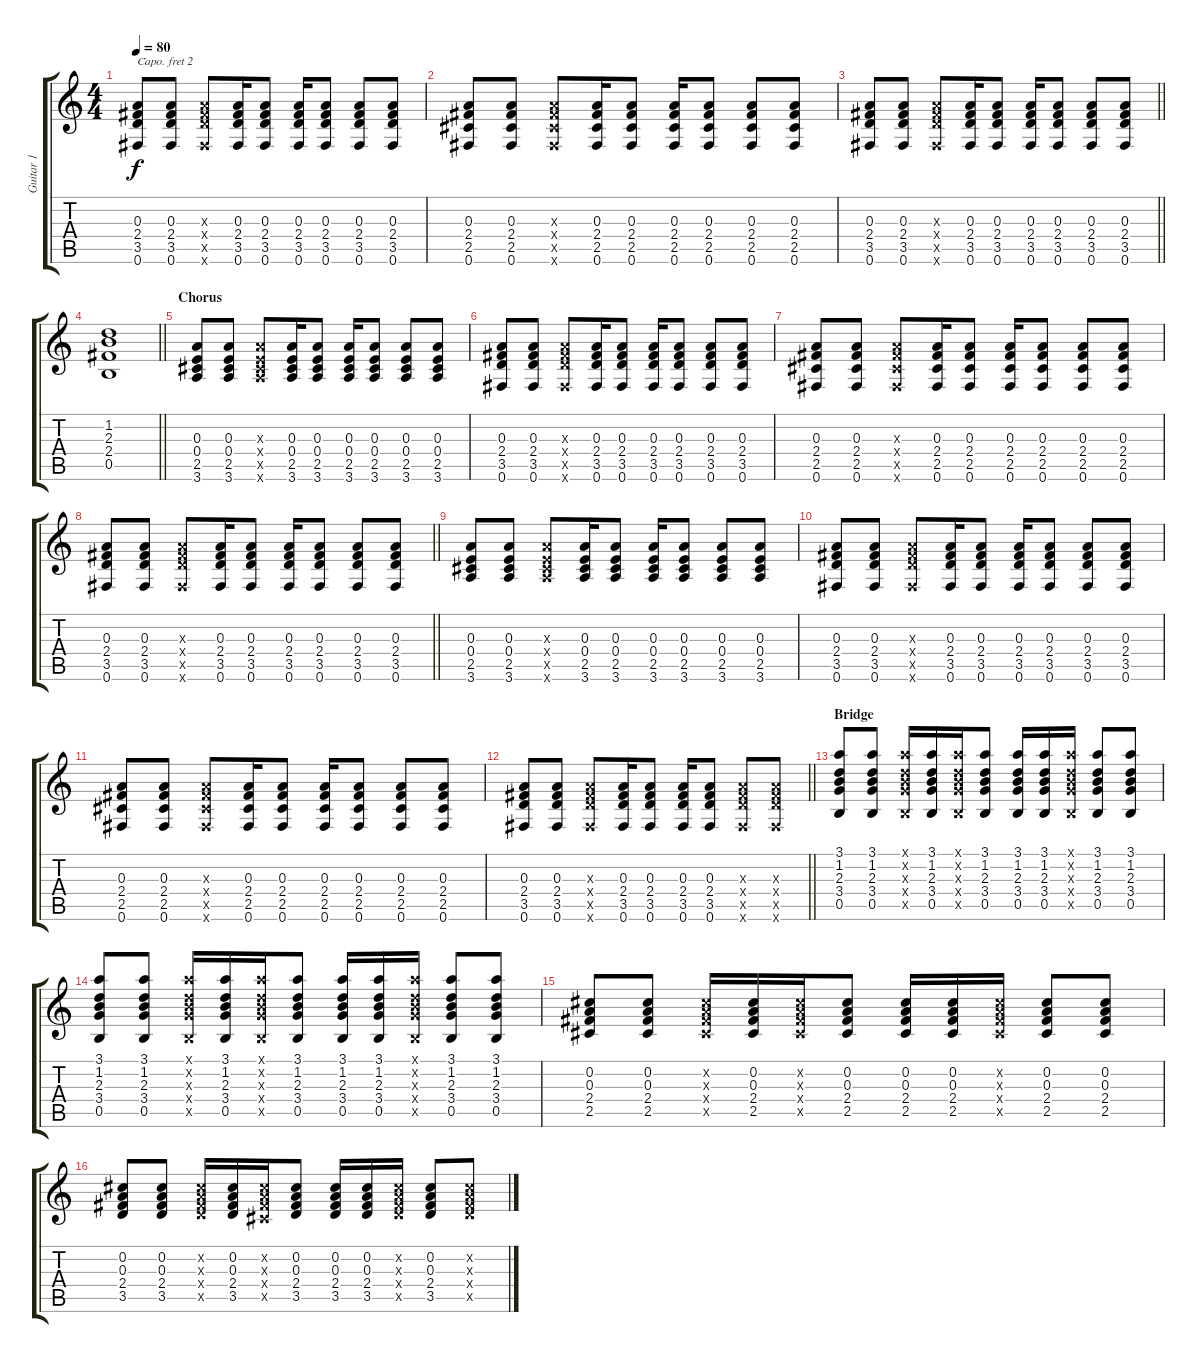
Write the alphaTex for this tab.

\track ("Guitar 1" "Guitar 1") {instrument distortionguitar}
\staff {score tabs}
\capo 2
\tuning (E4 B3 G3 D3 A2 E2) {hide}
\ts (4 4)
\tempo 80
\clef g2
\ks c
(0.3 2.4 3.5 0.6).8{dy f} (0.3 2.4 3.5 0.6).8 (0.3{x} 2.4{x} 3.5{x} 0.6{x}).8 (0.3 2.4 3.5 0.6).16 (0.3 2.4 3.5 0.6).8 (0.3 2.4 3.5 0.6).16 (0.3 2.4 3.5 0.6).8 (0.3 2.4 3.5 0.6).8 (0.3 2.4 3.5 0.6).8 |
(0.3 2.4 2.5 0.6).8 (0.3 2.4 2.5 0.6).8 (0.3{x} 2.4{x} 2.5{x} 0.6{x}).8 (0.3 2.4 2.5 0.6).16 (0.3 2.4 2.5 0.6).8 (0.3 2.4 2.5 0.6).16 (0.3 2.4 2.5 0.6).8 (0.3 2.4 2.5 0.6).8 (0.3 2.4 2.5 0.6).8 |
\barLineRight lightlight
(0.3 2.4 3.5 0.6).8 (0.3 2.4 3.5 0.6).8 (0.3{x} 2.4{x} 3.5{x} 0.6{x}).8 (0.3 2.4 3.5 0.6).16 (0.3 2.4 3.5 0.6).8 (0.3 2.4 3.5 0.6).16 (0.3 2.4 3.5 0.6).8 (0.3 2.4 3.5 0.6).8 (0.3 2.4 3.5 0.6).8 |
\barLineRight lightlight
(1.2 2.3 2.4 0.5).1 |
\section ("" "Chorus")
(0.3 0.4 2.5 3.6).8 (0.3 0.4 2.5 3.6).8 (0.3{x} 0.4{x} 2.5{x} 3.6{x}).8 (0.3 0.4 2.5 3.6).16 (0.3 0.4 2.5 3.6).8 (0.3 0.4 2.5 3.6).16 (0.3 0.4 2.5 3.6).8 (0.3 0.4 2.5 3.6).8 (0.3 0.4 2.5 3.6).8 |
(0.3 2.4 3.5 0.6).8 (0.3 2.4 3.5 0.6).8 (0.3{x} 2.4{x} 3.5{x} 0.6{x}).8 (0.3 2.4 3.5 0.6).16 (0.3 2.4 3.5 0.6).8 (0.3 2.4 3.5 0.6).16 (0.3 2.4 3.5 0.6).8 (0.3 2.4 3.5 0.6).8 (0.3 2.4 3.5 0.6).8 |
(0.3 2.4 2.5 0.6).8 (0.3 2.4 2.5 0.6).8 (0.3{x} 2.4{x} 2.5{x} 0.6{x}).8 (0.3 2.4 2.5 0.6).16 (0.3 2.4 2.5 0.6).8 (0.3 2.4 2.5 0.6).16 (0.3 2.4 2.5 0.6).8 (0.3 2.4 2.5 0.6).8 (0.3 2.4 2.5 0.6).8 |
\barLineRight lightlight
(0.3 2.4 3.5 0.6).8 (0.3 2.4 3.5 0.6).8 (0.3{x} 2.4{x} 3.5{x} 0.6{x}).8 (0.3 2.4 3.5 0.6).16 (0.3 2.4 3.5 0.6).8 (0.3 2.4 3.5 0.6).16 (0.3 2.4 3.5 0.6).8 (0.3 2.4 3.5 0.6).8 (0.3 2.4 3.5 0.6).8 |
(0.3 0.4 2.5 3.6).8 (0.3 0.4 2.5 3.6).8 (0.3{x} 0.4{x} 2.5{x} 3.6{x}).8 (0.3 0.4 2.5 3.6).16 (0.3 0.4 2.5 3.6).8 (0.3 0.4 2.5 3.6).16 (0.3 0.4 2.5 3.6).8 (0.3 0.4 2.5 3.6).8 (0.3 0.4 2.5 3.6).8 |
(0.3 2.4 3.5 0.6).8 (0.3 2.4 3.5 0.6).8 (0.3{x} 2.4{x} 3.5{x} 0.6{x}).8 (0.3 2.4 3.5 0.6).16 (0.3 2.4 3.5 0.6).8 (0.3 2.4 3.5 0.6).16 (0.3 2.4 3.5 0.6).8 (0.3 2.4 3.5 0.6).8 (0.3 2.4 3.5 0.6).8 |
(0.3 2.4 2.5 0.6).8 (0.3 2.4 2.5 0.6).8 (0.3{x} 2.4{x} 2.5{x} 0.6{x}).8 (0.3 2.4 2.5 0.6).16 (0.3 2.4 2.5 0.6).8 (0.3 2.4 2.5 0.6).16 (0.3 2.4 2.5 0.6).8 (0.3 2.4 2.5 0.6).8 (0.3 2.4 2.5 0.6).8 |
\barLineRight lightlight
(0.3 2.4 3.5 0.6).8 (0.3 2.4 3.5 0.6).8 (0.3{x} 2.4{x} 3.5{x} 0.6{x}).8 (0.3 2.4 3.5 0.6).16 (0.3 2.4 3.5 0.6).8 (0.3 2.4 3.5 0.6).16 (0.3 2.4 3.5 0.6).8 (0.3{x} 2.4{x} 3.5{x} 0.6{x}).8 (0.3{x} 2.4{x} 3.5{x} 0.6{x}).8 |
\section ("" "Bridge")
(3.1 1.2 2.3 3.4 0.5).8 (3.1 1.2 2.3 3.4 0.5).8 (3.1{x} 1.2{x} 2.3{x} 3.4{x} 0.5{x}).16 (3.1 1.2 2.3 3.4 0.5).16 (3.1{x} 1.2{x} 2.3{x} 3.4{x} 0.5{x}).16 (3.1 1.2 2.3 3.4 0.5).8 (3.1 1.2 2.3 3.4 0.5).16 (3.1 1.2 2.3 3.4 0.5).16 (3.1{x} 1.2{x} 2.3{x} 3.4{x} 0.5{x}).16 (3.1 1.2 2.3 3.4 0.5).8 (3.1 1.2 2.3 3.4 0.5).8 |
(3.1 1.2 2.3 3.4 0.5).8 (3.1 1.2 2.3 3.4 0.5).8 (3.1{x} 1.2{x} 2.3{x} 3.4{x} 0.5{x}).16 (3.1 1.2 2.3 3.4 0.5).16 (3.1{x} 1.2{x} 2.3{x} 3.4{x} 0.5{x}).16 (3.1 1.2 2.3 3.4 0.5).8 (3.1 1.2 2.3 3.4 0.5).16 (3.1 1.2 2.3 3.4 0.5).16 (3.1{x} 1.2{x} 2.3{x} 3.4{x} 0.5{x}).16 (3.1 1.2 2.3 3.4 0.5).8 (3.1 1.2 2.3 3.4 0.5).8 |
(0.2 0.3 2.4 2.5).8 (0.2 0.3 2.4 2.5).8 (0.2{x} 0.3{x} 2.4{x} 2.5{x}).16 (0.2 0.3 2.4 2.5).16 (0.2{x} 0.3{x} 2.4{x} 2.5{x}).16 (0.2 0.3 2.4 2.5).8 (0.2 0.3 2.4 2.5).16 (0.2 0.3 2.4 2.5).16 (0.2{x} 0.3{x} 2.4{x} 2.5{x}).16 (0.2 0.3 2.4 2.5).8 (0.2 0.3 2.4 2.5).8 |
(0.2 0.3 2.4 3.5).8 (0.2 0.3 2.4 3.5).8 (0.2{x} 0.3{x} 2.4{x} 3.5{x}).16 (0.2 0.3 2.4 3.5).16 (0.2{x} 0.3{x} 2.4{x} 2.5{x}).16 (0.2 0.3 2.4 3.5).8 (0.2 0.3 2.4 3.5).16 (0.2 0.3 2.4 3.5).16 (0.2{x} 0.3{x} 2.4{x} 3.5{x}).16 (0.2 0.3 2.4 3.5).8 (0.2{x} 0.3{x} 2.4{x} 3.5{x}).8
